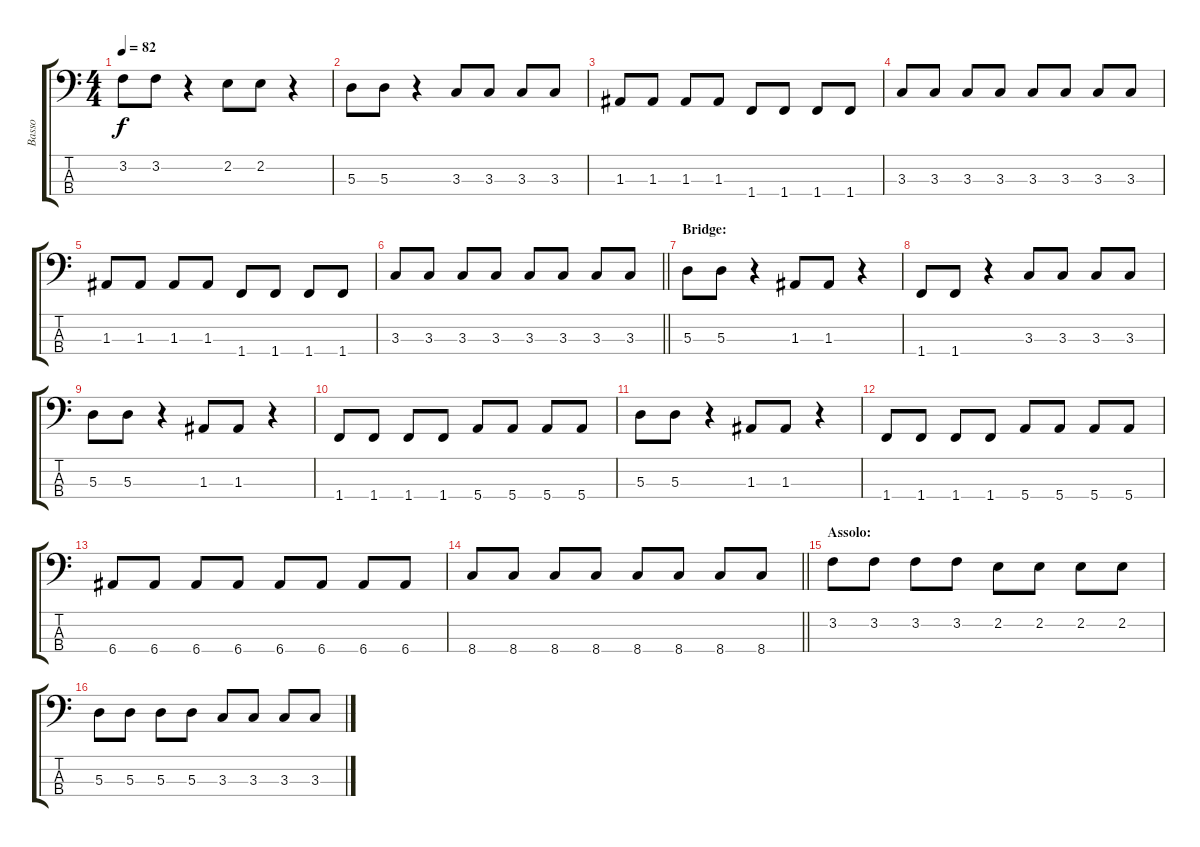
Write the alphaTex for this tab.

\track ("Basso" "Basso") {instrument electricbasspick}
\staff {score tabs}
\tuning (G2 D2 A1 E1) {hide}
\ts (4 4)
\tempo 82
\clef f4
\ks c
3.2.8{dy f} 3.2.8 r.4 2.2.8 2.2.8 r.4 |
5.3.8 5.3.8 r.4 3.3.8 3.3.8 3.3.8 3.3.8 |
1.3.8 1.3.8 1.3.8 1.3.8 1.4.8 1.4.8 1.4.8 1.4.8 |
3.3.8 3.3.8 3.3.8 3.3.8 3.3.8 3.3.8 3.3.8 3.3.8 |
1.3.8 1.3.8 1.3.8 1.3.8 1.4.8 1.4.8 1.4.8 1.4.8 |
\barLineRight lightlight
3.3.8 3.3.8 3.3.8 3.3.8 3.3.8 3.3.8 3.3.8 3.3.8 |
\section ("" "Bridge:")
5.3.8 5.3.8 r.4 1.3.8 1.3.8 r.4 |
1.4.8 1.4.8 r.4 3.3.8 3.3.8 3.3.8 3.3.8 |
5.3.8 5.3.8 r.4 1.3.8 1.3.8 r.4 |
1.4.8 1.4.8 1.4.8 1.4.8 5.4.8 5.4.8 5.4.8 5.4.8 |
5.3.8 5.3.8 r.4 1.3.8 1.3.8 r.4 |
1.4.8 1.4.8 1.4.8 1.4.8 5.4.8 5.4.8 5.4.8 5.4.8 |
6.4.8 6.4.8 6.4.8 6.4.8 6.4.8 6.4.8 6.4.8 6.4.8 |
\barLineRight lightlight
8.4.8 8.4.8 8.4.8 8.4.8 8.4.8 8.4.8 8.4.8 8.4.8 |
\section ("" "Assolo:")
3.2.8 3.2.8 3.2.8 3.2.8 2.2.8 2.2.8 2.2.8 2.2.8 |
5.3.8 5.3.8 5.3.8 5.3.8 3.3.8 3.3.8 3.3.8 3.3.8
